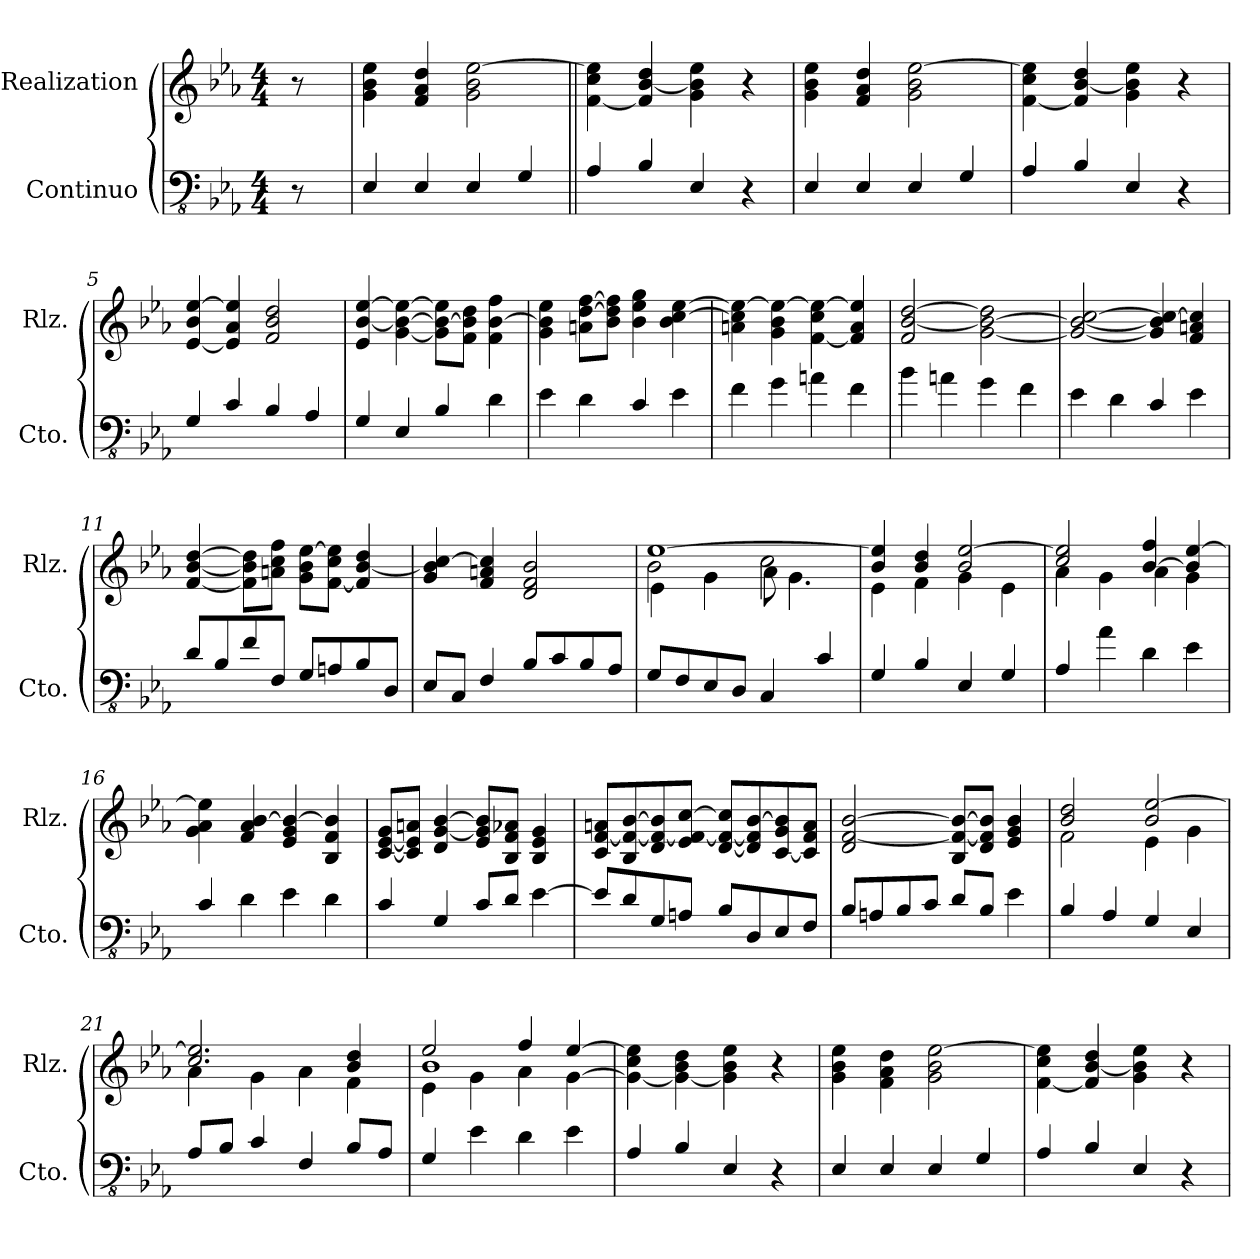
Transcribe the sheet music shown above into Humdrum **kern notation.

**kern	**kern
*part2	*part1
*staff2	*staff1
*I"Continuo	*I"Realization
*I'Cto.	*I'Rlz.
*clefFv4	*clefG2
*ITrd7c12	*
*k[b-e-a-]	*k[b-e-a-]
*M4/4	*M4/4
*MM68	*MM68
=	=
8r	8r
=1	=1
4EEE-/	4g\ 4b-\ 4ee-\
4EEE-/	4f/ 4a-/ 4dd/
4EEE-/	2g\ 2b-\ [2ee-\
4GGG/	.
=2||	=2||
4AAA-/	[4f\ 4cc\ 4ee-\]
4BBB-/	4f/] [4b-/ 4dd/
4EEE-/	4g\ 4b-\] 4ee-\
4r	4r
=3	=3
4EEE-/	4g\ 4b-\ 4ee-\
4EEE-/	4f/ 4a-/ 4dd/
4EEE-/	2g\ 2b-\ [2ee-\
4GGG/	.
=4	=4
4AAA-/	[4f\ 4cc\ 4ee-\]
4BBB-/	4f/] [4b-/ 4dd/
4EEE-/	4g\ 4b-\] 4ee-\
4r	4r
=5	=5
4GGG/	[4e-/ 4b-/ [4ee-/
4CC/	4e-/] 4a-/ 4ee-/]
4BBB-/	2f/ 2b-/ 2dd/
4AAA-/	.
=6	=6
4GGG/	4e-/ [4b-/ [4ee-/
4EEE-/	[4g\ 4b-\_ 4ee-\_
4BBB-/	8g\] 8b-\_ 8ee-\]L
.	8f\ 8b-\] 8dd\J
4DD\	4f\ [4b-\ 4ff\
!!LO:LB:g=z
=7	=7
4EE-\	4g\ 4b-\] 4ee-\
4DD\	8an\ [8dd\ [8ff\L
.	8b-\ 8dd\] 8ff\]J
4CC/	4b-\ 4ee-\ 4gg\
4EE-\	4b-\ [4cc\ [4ee-\
=8	=8
4FF\	4an\ 4cc\] 4ee-\_
4GG\	4g\ 4b-\ 4ee-\_
4AAn\	[4f\ 4cc\ 4ee-\_
4FF\	4f/] 4a/ 4ee-/]
=9	=9
4BB-\	2f/ [2b-/ [2dd/
4AAn\	.
4GG\	[2g\ 2b-\_ 2dd\]
4FF\	.
=10	=10
4EE-\	2g/_ 2b-/_ [2cc/
4DD\	.
4CC/	4g/] 4b-/] 4cc/_
4EE-\	4f/ 4an/ 4cc/]
=11	=11
8DD/L	[4f/ [4b-/ [4dd/
8BBB-/	.
8FF/	8f\] 8b-\] 8dd\]L
8FFF/J	8an\ 8cc\ 8ff\J
8GGG/L	8g\ 8b-\ [8ee-\L
8AAAn/	[8f\ 8cc\ 8ee-\]J
8BBB-/	4f/] [4b-/ 4dd/
8DDD/J	.
=12	=12
8EEE-/L	4g/ 4b-/] [4cc/
8CCC/J	.
4FFF/	4f/ 4an/ 4cc/]
8BBB-/L	2d/ 2f/ 2b-/
8CC/	.
8BBB-/	.
8AAA-/J	.
!!LO:LB:g=z
=13	=13
*	*^
*	*	*^
8GGG/L	[1ee-	2b-\	4e-\
8FFF/	.	.	.
8EEE-/	.	.	4g\
8DDD/J	.	.	.
4CCC/	.	2cc\	8a-\
.	.	.	4.g\
4CC/	.	.	.
*	*	*v	*v
=14	=14	=14
4GGG/	4b-/ 4ee-/]	4e-\
4BBB-/	4b-/ 4dd/	4f\
4EEE-/	2b-/ [2ee-/	4g\
4GGG/	.	4e-\
=15	=15	=15
4AAA-/	2cc/ 2ee-/]	4a-\
4AA-\	.	4g\
4DD\	[4b-/ 4ff/	4a-\
4EE-\	4b-/] [4ee-/	4g\
*	*v	*v
=16	=16
4CC/	4g\ 4a-\ 4ee-\]
4DD\	4f/ 4a-/ [4b-/
4EE-\	4e-/ 4g/ 4b-/_
4DD\	4B-/ 4f/ 4b-/]
=17	=17
4CC/	[8c/ [8e-/ 8g/L
.	8c/] 8e-/] 8an/J
4GGG/	4d/ [4g/ [4b-/
8CC/L	8e-/ 8g/] 8b-/]L
8DD/J	8B-/ 8f/ 8a-X/J
[4EE-\	4B-/ 4e-/ 4g/
!!LO:LB:g=z
=18	=18
8EE-/L]	8c/ [8f/ 8an/L
8DD/	8B-/ 8f/_ [8b-/
8GGG/	8d/ 8f/_ 8b-/]
8AAAn/J	8e-/ 8f/_ [8cc/J
8BBB-/L	[8d/ 8f/_ 8cc/]L
8DDD/	8d/] 8f/] [8b-/
8EEE-/	[8c/ 8g/ 8b-/]
8FFF/J	8c/] 8f/ 8a/J
=19	=19
8BBB-/L	2d/ [2f/ [2b-/
8AAAn/	.
8BBB-/	.
8CC/J	.
8DD/L	8B-/ 8f/_ 8b-/_L
8BBB-/J	8d/ 8f/] 8b-/]J
4EE-\	4e-/ 4g/ 4b-/
=20	=20
*	*^
4BBB-/	2b-/ 2dd/	2f\
4AAA-/	.	.
4GGG/	2b-/ [2ee-/	4e-\
4EEE-/	.	4g\
=21	=21	=21
8AAA-/L	2.cc/ 2.ee-/]	4a-\
8BBB-/J	.	.
4CC/	.	4g\
4FFF/	.	4a-\
8BBB-/L	4b-/ 4dd/	4f\
8AAA-/J	.	.
=22	=22	=22
*	*	*^
4GGG/	2ee-/	1b-	4e-\
4EE-\	.	.	4g\
4DD\	4ff/	.	4a-\
4EE-\	[4ee-/	.	[4g\
*	*v	*v	*v
!!LO:LB:g=z
=23	=23
4AAA-/	4g\_ 4cc\ 4ee-\]
4BBB-/	4g\_ 4b-\ 4dd\
4EEE-/	4g\] 4b-\ 4ee-\
4r	4r
=24	=24
4EEE-/	4g\ 4b-\ 4ee-\
4EEE-/	4f\ 4a-\ 4dd\
4EEE-/	2g\ 2b-\ [2ee-\
4GGG/	.
=25	=25
4AAA-/	[4f\ 4cc\ 4ee-\]
4BBB-/	4f/] [4b-/ 4dd/
4EEE-/	4g\ 4b-\] 4ee-\
4r	4r
=	=
*-	*-
